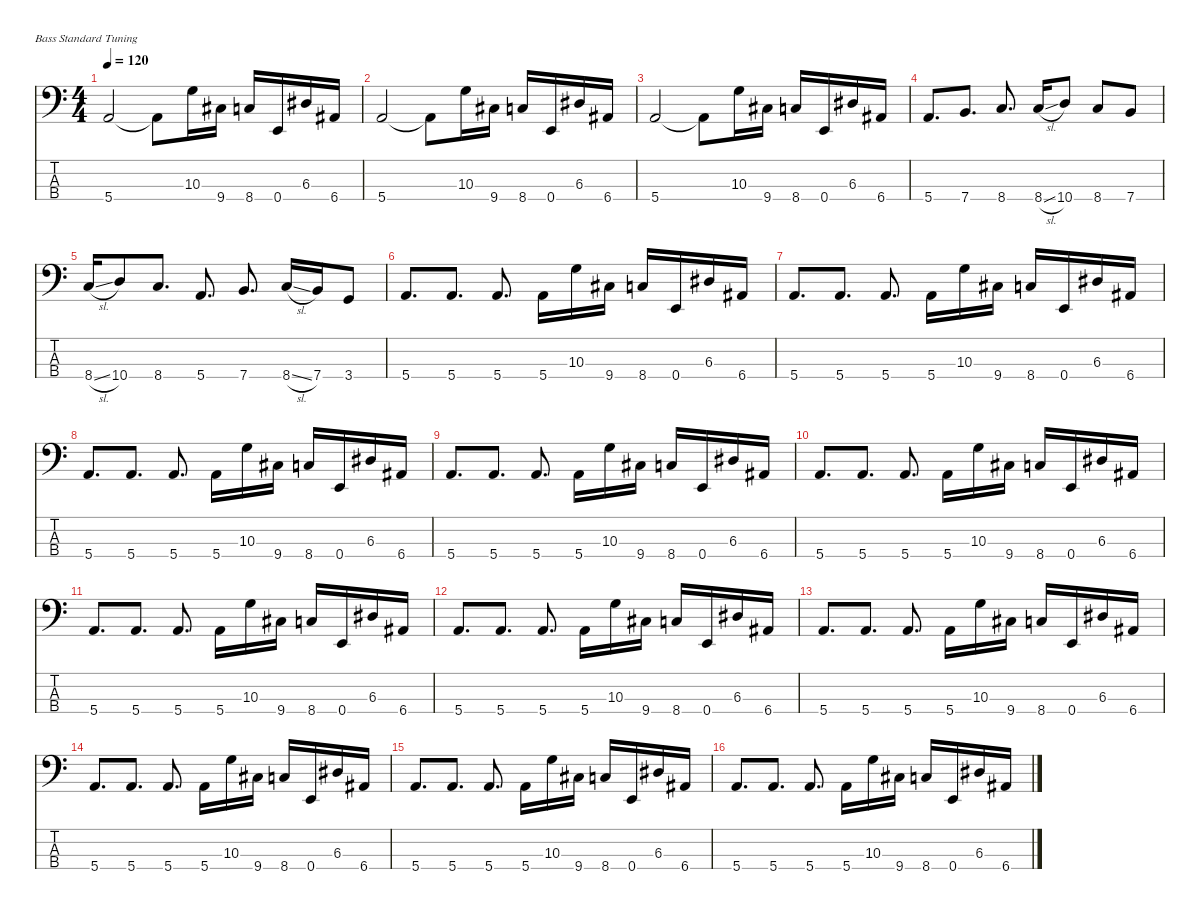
\defaultSystemsLayout 4
\hideDynamics
\bracketExtendMode nobrackets
\singleTrackTrackNamePolicy hidden
\multiTrackTrackNamePolicy hidden
\firstSystemTrackNameMode fullname
\firstSystemTrackNameOrientation horizontal
\otherSystemsTrackNameOrientation horizontal
\track ("Martin Mendez - Bass" "el.bs.") {instrument electricbassfinger}
\staff {score tabs}
\tuning (G2 D2 A1 E1)
\ts (4 4)
\tempo 120
\clef f4
\ks c
5.4.2{dy ff beam Up} 5.4{t}.8{dy f beam Down} 10.3.16{beam Down} 9.4{acc #}.16{beam Down} 8.4.16{dy ff beam Up} 0.4.16{beam Up} 6.3{acc #}.16{dy f beam Up} 6.4{acc #}.16{dy ff beam Up} |
5.4.2{beam Up} 5.4{t}.8{dy f beam Down} 10.3.16{beam Down} 9.4{acc #}.16{beam Down} 8.4.16{dy ff beam Up} 0.4.16{beam Up} 6.3{acc #}.16{dy f beam Up} 6.4{acc #}.16{dy ff beam Up} |
5.4.2{beam Up} 5.4{t}.8{dy f beam Down} 10.3.16{beam Down} 9.4{acc #}.16{beam Down} 8.4.16{dy ff beam Up} 0.4.16{beam Up} 6.3{acc #}.16{dy f beam Up} 6.4{acc #}.16{dy ff beam Up} |
5.4.8{d beam Up} 7.4.8{d beam Up} 8.4.8{d beam Up} 8.4{sl}.16{beam Up} 10.4.8{beam Up} 8.4.8{beam Up} 7.4.8{beam Up} |
8.4{sl}.16{beam Up} 10.4.8{beam Up} 8.4.8{d beam Up} 5.4.8{d beam Up} 7.4.8{d beam Up} 8.4{sl}.16{beam Up} 7.4.16{beam Up} 3.4.8{beam Up} |
5.4.8{d beam Up} 5.4.8{d beam Up} 5.4.8{d beam Up} 5.4.16{beam Down} 10.3.16{dy f beam Down} 9.4{acc #}.16{beam Down} 8.4.16{dy ff beam Up} 0.4.16{beam Up} 6.3{acc #}.16{dy f beam Up} 6.4{acc #}.16{dy ff beam Up} |
5.4.8{d beam Up} 5.4.8{d beam Up} 5.4.8{d beam Up} 5.4.16{beam Down} 10.3.16{dy f beam Down} 9.4{acc #}.16{beam Down} 8.4.16{dy ff beam Up} 0.4.16{beam Up} 6.3{acc #}.16{dy f beam Up} 6.4{acc #}.16{dy ff beam Up} |
5.4.8{d beam Up} 5.4.8{d beam Up} 5.4.8{d beam Up} 5.4.16{beam Down} 10.3.16{dy f beam Down} 9.4{acc #}.16{beam Down} 8.4.16{dy ff beam Up} 0.4.16{beam Up} 6.3{acc #}.16{dy f beam Up} 6.4{acc #}.16{dy ff beam Up} |
5.4.8{d beam Up} 5.4.8{d beam Up} 5.4.8{d beam Up} 5.4.16{beam Down} 10.3.16{dy f beam Down} 9.4{acc #}.16{beam Down} 8.4.16{dy ff beam Up} 0.4.16{beam Up} 6.3{acc #}.16{dy f beam Up} 6.4{acc #}.16{dy ff beam Up} |
5.4.8{d beam Up} 5.4.8{d beam Up} 5.4.8{d beam Up} 5.4.16{beam Down} 10.3.16{dy f beam Down} 9.4{acc #}.16{beam Down} 8.4.16{dy ff beam Up} 0.4.16{beam Up} 6.3{acc #}.16{dy f beam Up} 6.4{acc #}.16{dy ff beam Up} |
5.4.8{d beam Up} 5.4.8{d beam Up} 5.4.8{d beam Up} 5.4.16{beam Down} 10.3.16{dy f beam Down} 9.4{acc #}.16{beam Down} 8.4.16{dy ff beam Up} 0.4.16{beam Up} 6.3{acc #}.16{dy f beam Up} 6.4{acc #}.16{dy ff beam Up} |
5.4.8{d beam Up} 5.4.8{d beam Up} 5.4.8{d beam Up} 5.4.16{beam Down} 10.3.16{dy f beam Down} 9.4{acc #}.16{beam Down} 8.4.16{dy ff beam Up} 0.4.16{beam Up} 6.3{acc #}.16{dy f beam Up} 6.4{acc #}.16{dy ff beam Up} |
5.4.8{d beam Up} 5.4.8{d beam Up} 5.4.8{d beam Up} 5.4.16{beam Down} 10.3.16{dy f beam Down} 9.4{acc #}.16{beam Down} 8.4.16{dy ff beam Up} 0.4.16{beam Up} 6.3{acc #}.16{dy f beam Up} 6.4{acc #}.16{dy ff beam Up} |
5.4.8{d beam Up} 5.4.8{d beam Up} 5.4.8{d beam Up} 5.4.16{beam Down} 10.3.16{dy f beam Down} 9.4{acc #}.16{beam Down} 8.4.16{dy ff beam Up} 0.4.16{beam Up} 6.3{acc #}.16{dy f beam Up} 6.4{acc #}.16{dy ff beam Up} |
5.4.8{d beam Up} 5.4.8{d beam Up} 5.4.8{d beam Up} 5.4.16{beam Down} 10.3.16{dy f beam Down} 9.4{acc #}.16{beam Down} 8.4.16{dy ff beam Up} 0.4.16{beam Up} 6.3{acc #}.16{dy f beam Up} 6.4{acc #}.16{dy ff beam Up} |
5.4.8{d beam Up} 5.4.8{d beam Up} 5.4.8{d beam Up} 5.4.16{beam Down} 10.3.16{dy f beam Down} 9.4{acc #}.16{beam Down} 8.4.16{dy ff beam Up} 0.4.16{beam Up} 6.3{acc #}.16{dy f beam Up} 6.4{acc #}.16{dy ff beam Up}
